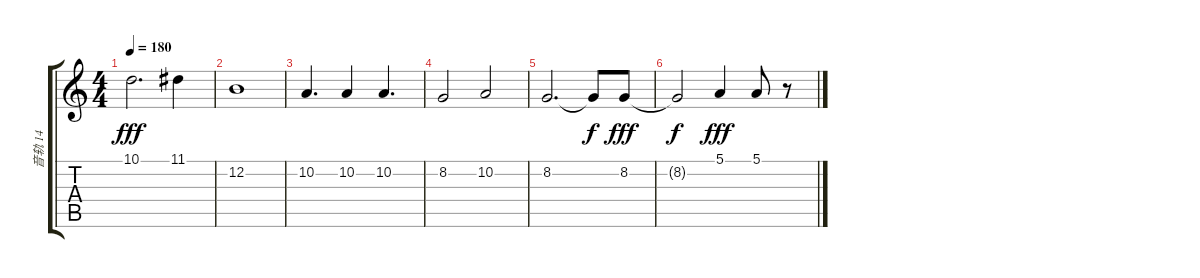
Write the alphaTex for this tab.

\track ("音轨 14" "音轨 14") {instrument acousticgrandpiano}
\staff {score tabs}
\tuning (E4 B3 G3 D3 A2 E2) {hide}
\ts (4 4)
\tempo 180
\clef g2
\ks c
10.1.2{d dy fff} 11.1.4 |
12.2.1 |
10.2.4{d} 10.2.4 10.2.4{d} |
8.2.2 10.2.2 |
8.2.2{d} 8.2{t}.8{dy f} 8.2.8{dy fff} |
8.2{t}.2{dy f} 5.1.4{dy fff} 5.1.8 r.8
